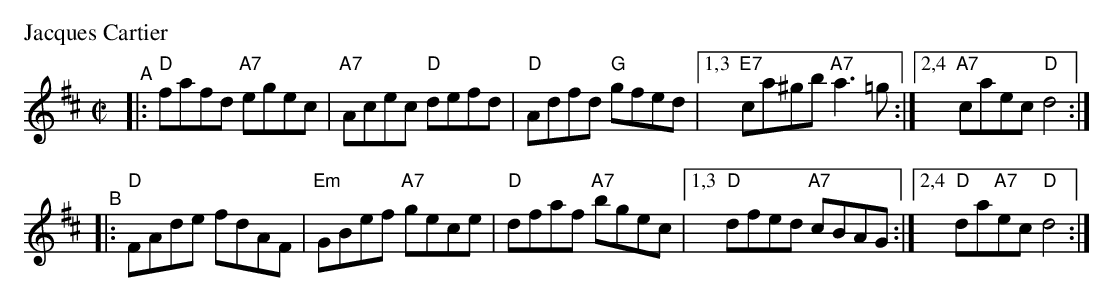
X:1
L: 1/8
P: Jacques Cartier
M: C|
K: D
"^A"|:\
"D"fafd "A7"egec | "A7"Acec "D"defd | "D"Adfd "G"gfed |\
[1,3 "E7"ca^gb "A7"a3=g :|[2,4 "A7"caec "D"d4 :|
"^B"|:\
"D"FAde fdAF | "Em"GBef "A7"gece | "D"dfaf "A7"bgec |\
[1,3 "D"dfed "A7"cBAG :|[2,4 "D"da"A7"ec "D"d4 :|
